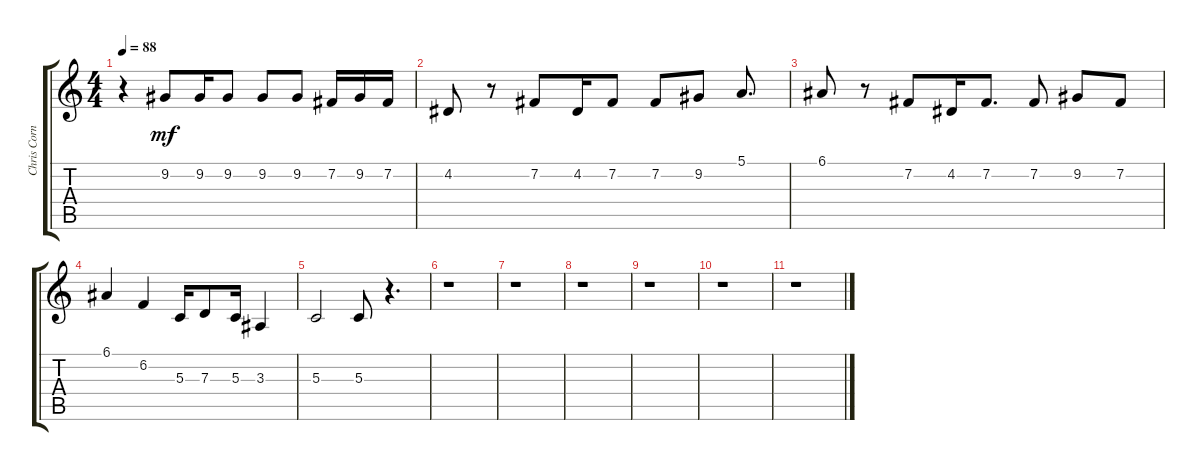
\track ("Chris Cornell, Alain Johannes - Vocals" "Chris Corn") {instrument altosax}
\staff {score tabs}
\tuning (E4 B3 G3 D3 A2 E2) {hide}
\ts (4 4)
\tempo 88
\clef g2
\ks c
r.4{dy mf} 9.2.8 9.2.16 9.2.8 9.2.8 9.2.8 7.2.16 9.2.16 7.2.16 |
4.2.8 r.8 7.2.8 4.2.16 7.2.8 7.2.8 9.2.8 5.1.8{d} |
6.1.8 r.8 7.2.8 4.2.16 7.2.8{d} 7.2.8 9.2.8 7.2.8 |
6.1.4 6.2.4 5.3.16 7.3.8 5.3.16 3.3.4 |
5.3.2 5.3.8 r.4{d} |
r.1 |
r.1 |
r.1 |
r.1 |
r.1 |
r.1
